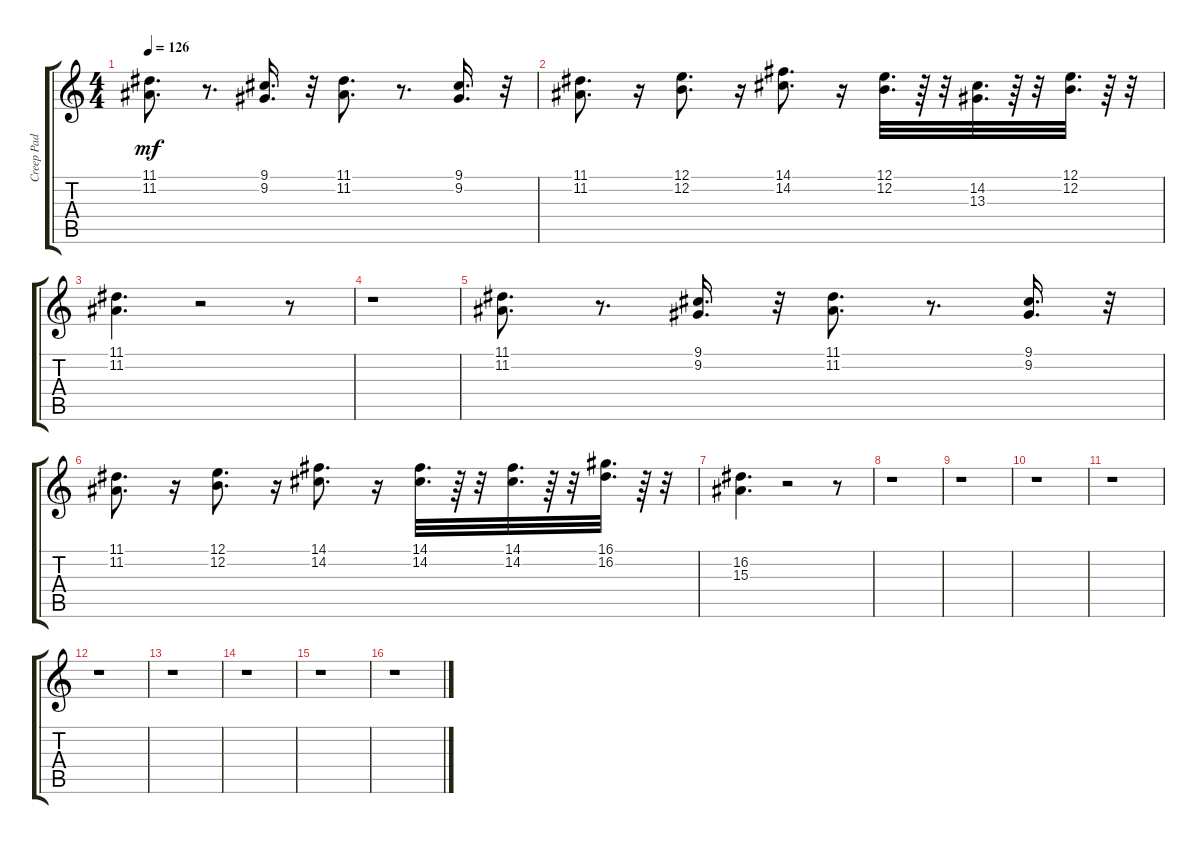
\track ("Creep Pad" "Creep Pad") {instrument pad4choir}
\staff {score tabs}
\tuning (E4 B3 G3 D3 A2 E2) {hide}
\ts (4 4)
\tempo 126
\clef g2
\ks c
(11.1 11.2).8{d dy mf volume 12} r.8{d} (9.1 9.2).16{d} r.32 (11.1 11.2).8{d} r.8{d} (9.1 9.2).16{d} r.32 |
(11.1 11.2).8{d} r.16 (12.1 12.2).8{d} r.16 (14.1 14.2).8{d} r.16 (12.1 12.2).32{d} r.64 r.32 (14.2 13.3).32{d} r.64 r.32 (12.1 12.2).32{d} r.64 r.32 |
(11.1 11.2).4{d volume 12} r.2 r.8 |
r.1 |
(11.1 11.2).8{d volume 12} r.8{d} (9.1 9.2).16{d} r.32 (11.1 11.2).8{d} r.8{d} (9.1 9.2).16{d} r.32 |
(11.1 11.2).8{d} r.16 (12.1 12.2).8{d} r.16 (14.1 14.2).8{d} r.16 (14.1 14.2).32{d} r.64 r.32 (14.1 14.2).32{d} r.64 r.32 (16.1 16.2).32{d} r.64 r.32 |
(16.2 15.3).4{d volume 12} r.2 r.8 |
r.1 |
r.1 |
r.1 |
r.1 |
r.1 |
r.1 |
r.1 |
r.1 |
r.1
